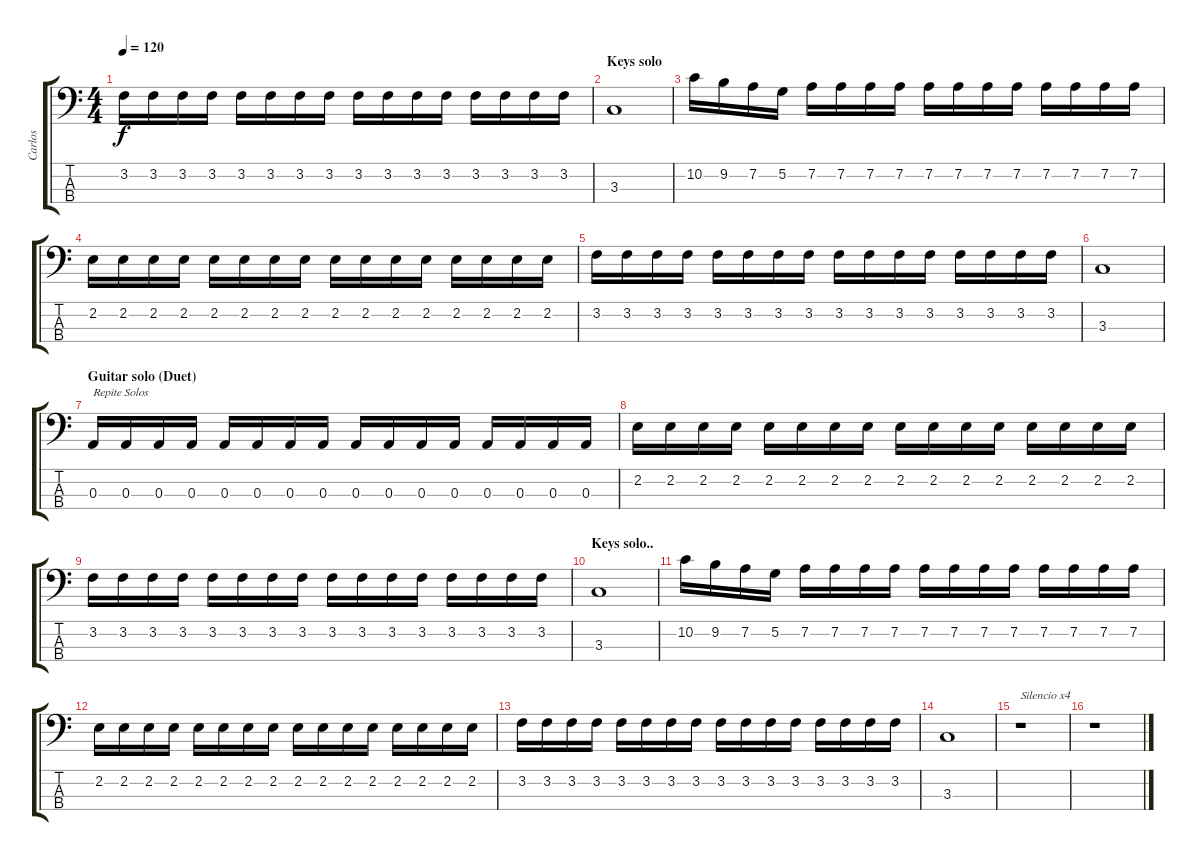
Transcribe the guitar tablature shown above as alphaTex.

\track ("Carlos" "Carlos") {instrument electricbassfinger}
\staff {score tabs}
\tuning (G2 D2 A1 E1) {hide}
\ts (4 4)
\tempo 120
\clef f4
\ks c
3.2.16{dy f} 3.2.16 3.2.16 3.2.16 3.2.16 3.2.16 3.2.16 3.2.16 3.2.16 3.2.16 3.2.16 3.2.16 3.2.16 3.2.16 3.2.16 3.2.16 |
\section ("" "Keys solo")
3.3.1 |
10.2.16 9.2.16 7.2.16 5.2.16 7.2.16 7.2.16 7.2.16 7.2.16 7.2.16 7.2.16 7.2.16 7.2.16 7.2.16 7.2.16 7.2.16 7.2.16 |
2.2.16 2.2.16 2.2.16 2.2.16 2.2.16 2.2.16 2.2.16 2.2.16 2.2.16 2.2.16 2.2.16 2.2.16 2.2.16 2.2.16 2.2.16 2.2.16 |
3.2.16 3.2.16 3.2.16 3.2.16 3.2.16 3.2.16 3.2.16 3.2.16 3.2.16 3.2.16 3.2.16 3.2.16 3.2.16 3.2.16 3.2.16 3.2.16 |
3.3.1 |
\section ("" "Guitar solo (Duet)")
0.3.16{txt "Repite Solos"} 0.3.16 0.3.16 0.3.16 0.3.16 0.3.16 0.3.16 0.3.16 0.3.16 0.3.16 0.3.16 0.3.16 0.3.16 0.3.16 0.3.16 0.3.16 |
2.2.16 2.2.16 2.2.16 2.2.16 2.2.16 2.2.16 2.2.16 2.2.16 2.2.16 2.2.16 2.2.16 2.2.16 2.2.16 2.2.16 2.2.16 2.2.16 |
3.2.16 3.2.16 3.2.16 3.2.16 3.2.16 3.2.16 3.2.16 3.2.16 3.2.16 3.2.16 3.2.16 3.2.16 3.2.16 3.2.16 3.2.16 3.2.16 |
\section ("" "Keys solo..")
3.3.1 |
10.2.16 9.2.16 7.2.16 5.2.16 7.2.16 7.2.16 7.2.16 7.2.16 7.2.16 7.2.16 7.2.16 7.2.16 7.2.16 7.2.16 7.2.16 7.2.16 |
2.2.16 2.2.16 2.2.16 2.2.16 2.2.16 2.2.16 2.2.16 2.2.16 2.2.16 2.2.16 2.2.16 2.2.16 2.2.16 2.2.16 2.2.16 2.2.16 |
3.2.16 3.2.16 3.2.16 3.2.16 3.2.16 3.2.16 3.2.16 3.2.16 3.2.16 3.2.16 3.2.16 3.2.16 3.2.16 3.2.16 3.2.16 3.2.16 |
3.3.1 |
r.1{txt "Silencio x4"} |
r.1
